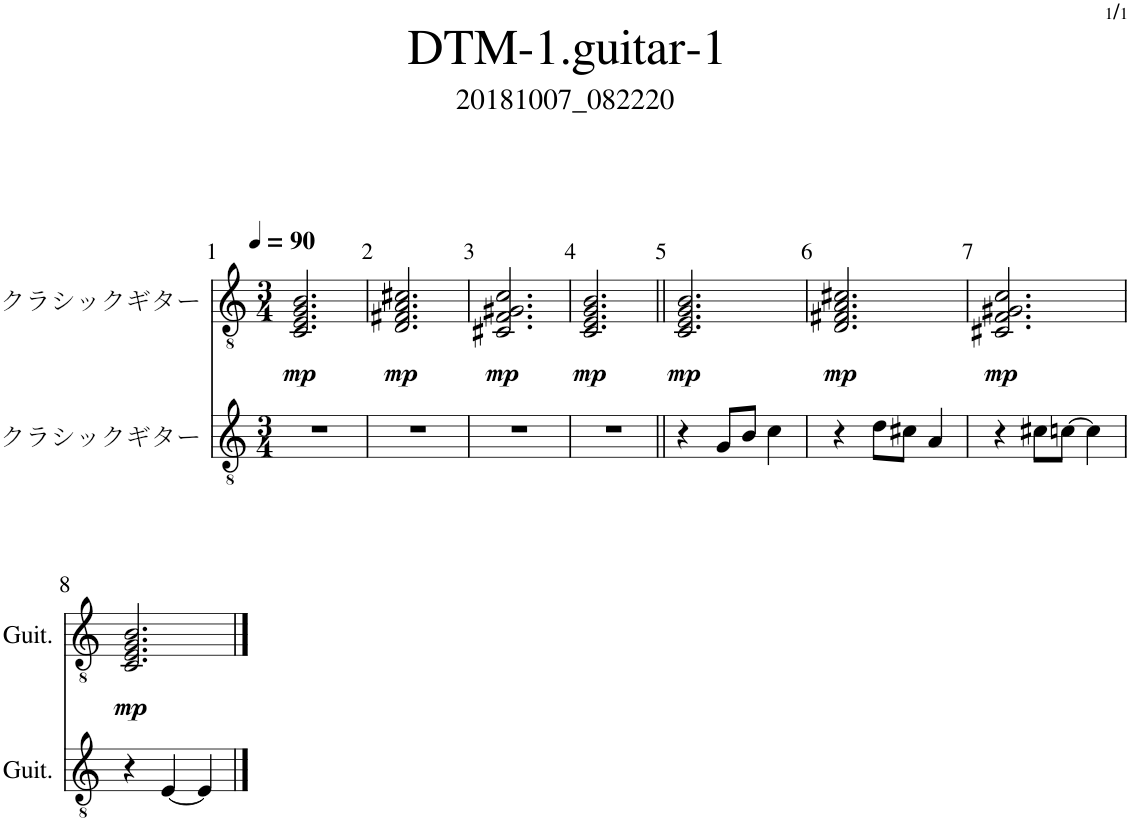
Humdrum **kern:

**kern	**kern	**dynam
*part2	*part1	*part1
*staff2	*staff1	*staff1
*I"クラシックギター	*I"クラシックギター	*
*clefGv2	*clefGv2	*
*k[]	*k[]	*
*M3/4	*M3/4	*
*MM90	*MM90	*
=1	=1	=1
!	!	!LO:DY:b
2.r	2.C/ 2.E/ 2.G/ 2.B/	mp
=2	=2	=2
!	!	!LO:DY:b
2.r	2.D/ 2.F#X/ 2.A/ 2.c#X/	mp
=3	=3	=3
!	!	!LO:DY:b
2.r	2.C#X/ 2.F/ 2.G#X/ 2.c/	mp
=4	=4	=4
!	!	!LO:DY:b
2.r	2.C/ 2.E/ 2.G/ 2.B/	mp
=5||	=5||	=5||
!	!	!LO:DY:b
4r	2.C/ 2.E/ 2.G/ 2.B/	mp
8G/L	.	.
8B/J	.	.
4c\	.	.
=6	=6	=6
!	!	!LO:DY:b
4r	2.D/ 2.F#X/ 2.A/ 2.c#X/	mp
8d\L	.	.
8c#X\J	.	.
4A/	.	.
=7	=7	=7
!	!	!LO:DY:b
4r	2.C#X/ 2.F/ 2.G#X/ 2.c/	mp
8c#X\L	.	.
[8cn\J	.	.
4c\]	.	.
!!LO:LB:g=z
=8	=8	=8
!	!	!LO:DY:b
4r	2.C/ 2.E/ 2.G/ 2.B/	mp
[4E/	.	.
4E/]	.	.
==	==	==
*-	*-	*-
